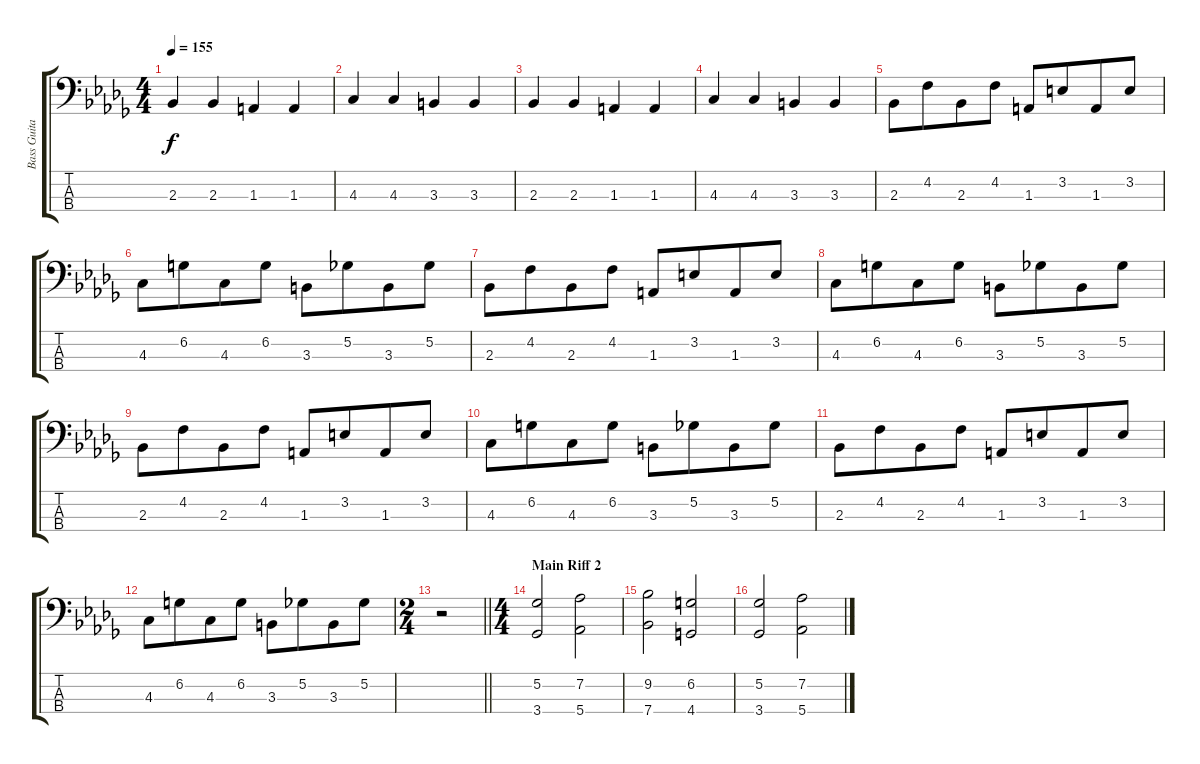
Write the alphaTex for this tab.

\track ("Bass Guitar" "Bass Guita") {instrument electricbassfinger}
\staff {score tabs}
\tuning (Gb2 Db2 Ab1 Eb1) {hide}
\ts (4 4)
\tempo 155
\clef f4
\ks bbminor
2.3.4{dy f} 2.3.4 1.3.4 1.3.4 |
4.3.4 4.3.4 3.3.4 3.3.4 |
2.3.4 2.3.4 1.3.4 1.3.4 |
4.3.4 4.3.4 3.3.4 3.3.4 |
2.3.8 4.2.8{beam merge} 2.3.8 4.2.8 1.3.8 3.2.8{beam merge} 1.3.8 3.2.8 |
4.3.8 6.2.8{beam merge} 4.3.8 6.2.8 3.3.8 5.2.8{beam merge} 3.3.8 5.2.8 |
2.3.8 4.2.8{beam merge} 2.3.8 4.2.8 1.3.8 3.2.8{beam merge} 1.3.8 3.2.8 |
4.3.8 6.2.8{beam merge} 4.3.8 6.2.8 3.3.8 5.2.8{beam merge} 3.3.8 5.2.8 |
2.3.8 4.2.8{beam merge} 2.3.8 4.2.8 1.3.8 3.2.8{beam merge} 1.3.8 3.2.8 |
4.3.8 6.2.8{beam merge} 4.3.8 6.2.8 3.3.8 5.2.8{beam merge} 3.3.8 5.2.8 |
2.3.8 4.2.8{beam merge} 2.3.8 4.2.8 1.3.8 3.2.8{beam merge} 1.3.8 3.2.8 |
4.3.8 6.2.8{beam merge} 4.3.8 6.2.8 3.3.8 5.2.8{beam merge} 3.3.8 5.2.8 |
\ts (2 4)
\barLineRight lightlight
r.2 |
\ts (4 4)
\section ("" "Main Riff 2")
(5.2 3.4).2 (7.2 5.4).2 |
(9.2 7.4).2 (6.2 4.4).2 |
(5.2 3.4).2 (7.2 5.4).2
